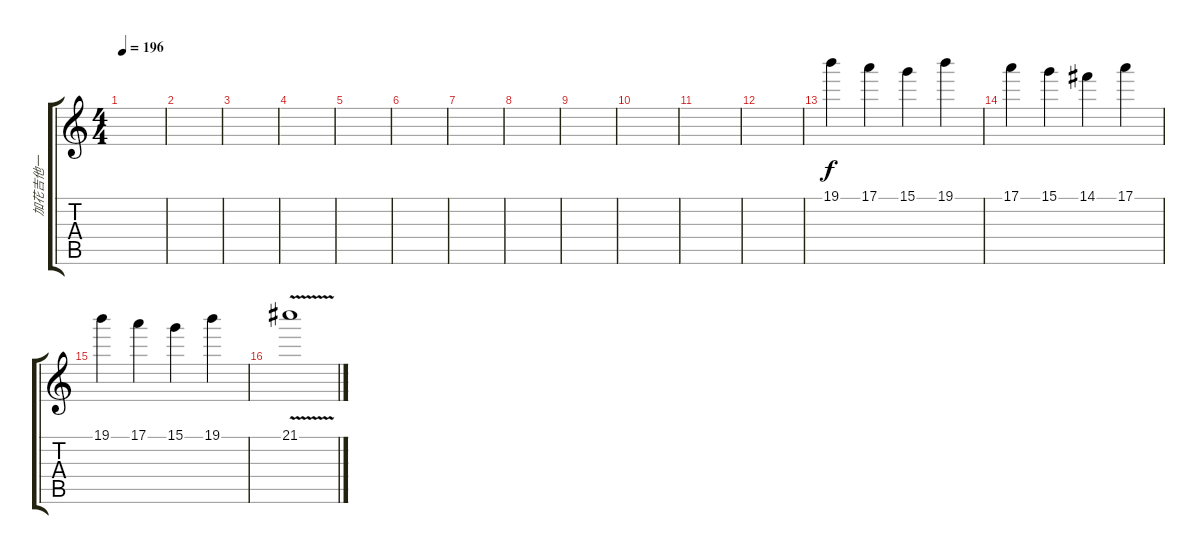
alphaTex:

\track ("加花吉他一" "加花吉他一") {instrument distortionguitar}
\staff {score tabs}
\tuning (E4 B3 G3 D3 A2 E2) {hide}
\ts (4 4)
\tempo 196
\clef g2
\ks c
|
|
|
|
|
|
|
|
|
|
|
|
19.1.4 17.1.4 15.1.4 19.1.4 |
17.1.4 15.1.4 14.1.4 17.1.4 |
19.1.4 17.1.4 15.1.4 19.1.4 |
21.1{v}.1
